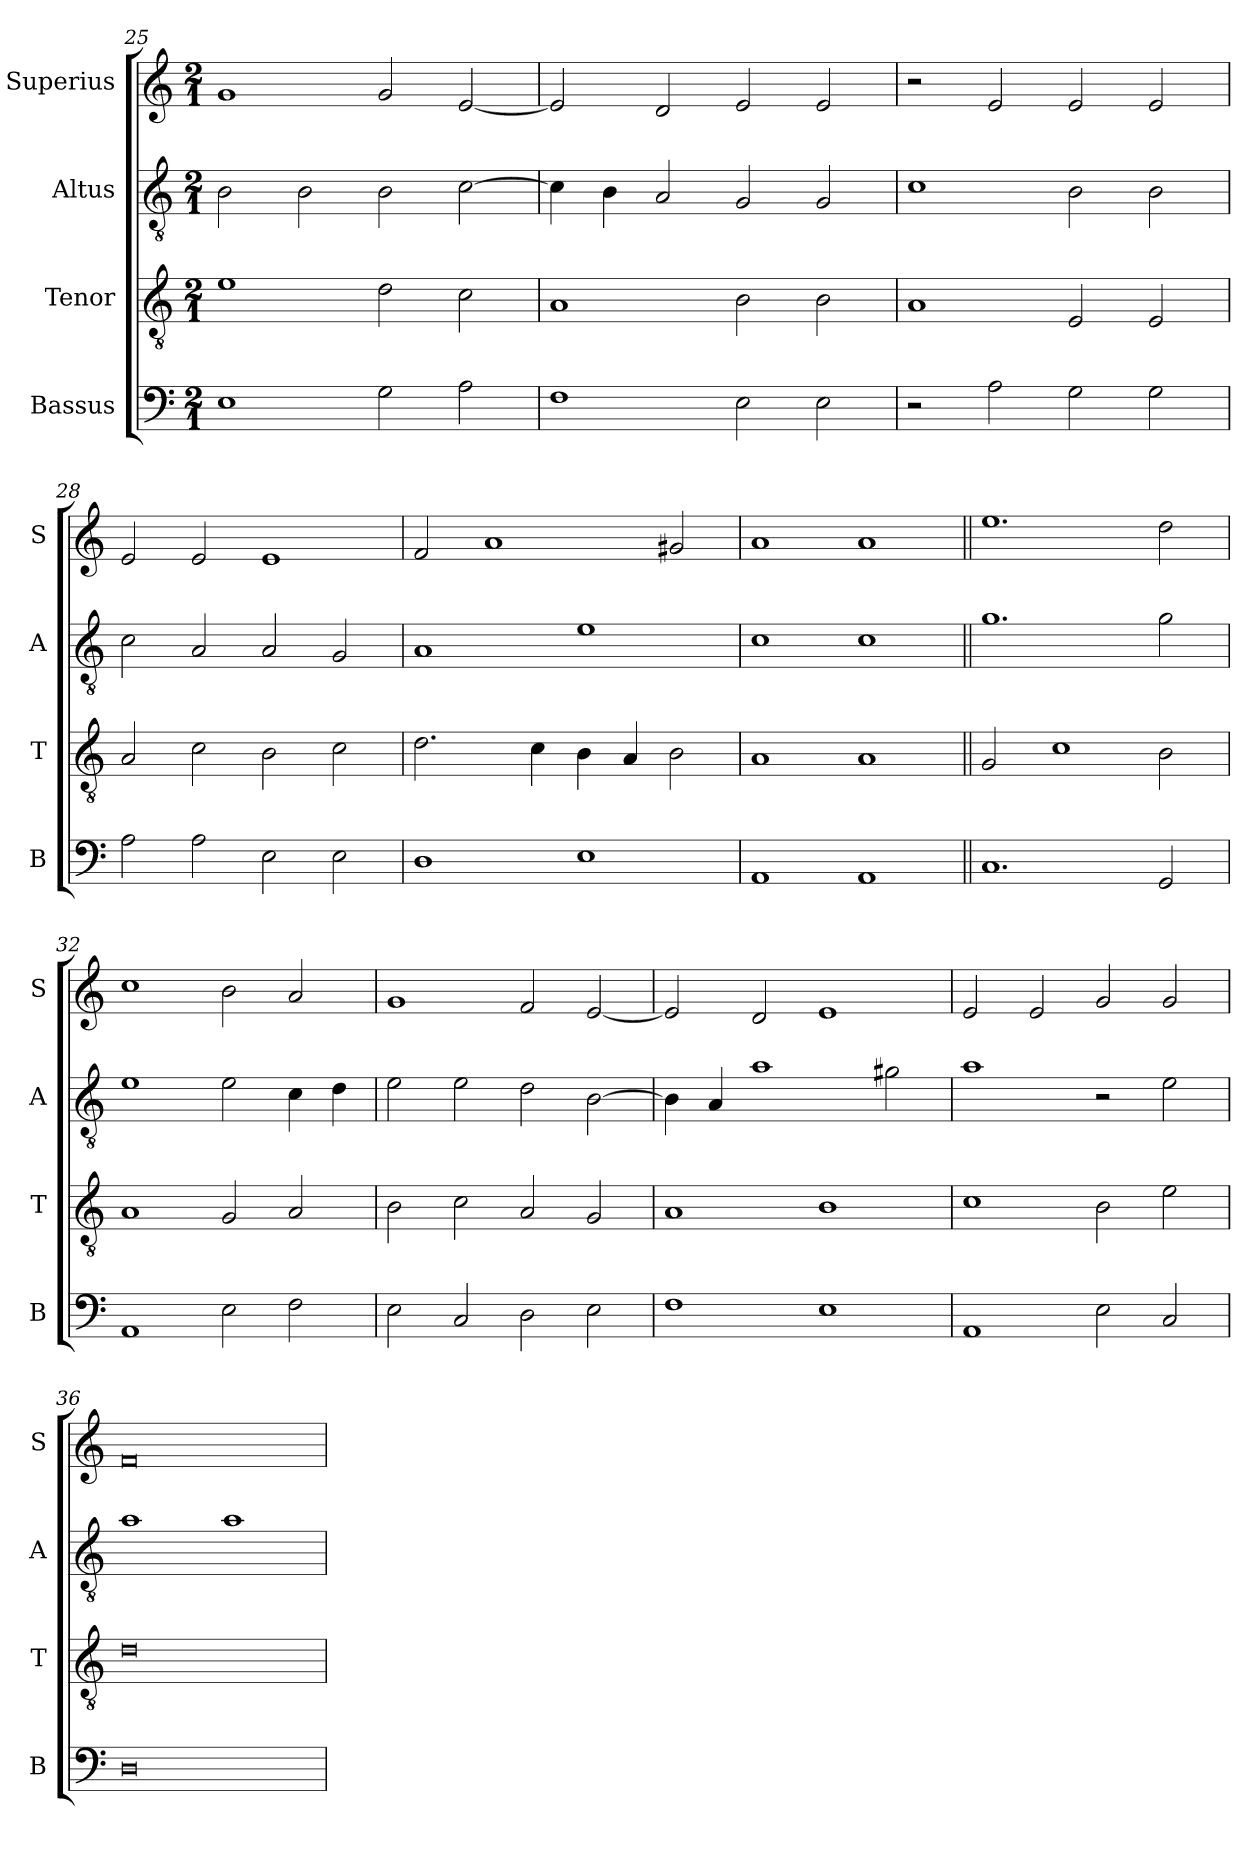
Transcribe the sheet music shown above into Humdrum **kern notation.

**kern	**kern	**kern	**kern
*part4	*part3	*part2	*part1
*staff4	*staff3	*staff2	*staff1
*I"Bassus	*I"Tenor	*I"Altus	*I"Superius
*I'B	*I'T	*I'A	*I'S
*clefF4	*clefGv2	*clefGv2	*clefG2
*k[]	*k[]	*k[]	*k[]
*C:	*C:	*C:	*C:
*M2/1	*M2/1	*M2/1	*M2/1
=25	=25	=25	=25
1E	1e	2B	1g
.	.	2B	.
2G	2d	2B	2g
2A	2c	[2c	[2e
=26	=26	=26	=26
1F	1A	4c]	2e]
.	.	4B	.
.	.	2A	2d
2E	2B	2G	2e
2E	2B	2G	2e
=27	=27	=27	=27
2r	1A	1c	2r
2A	.	.	2e
2G	2E	2B	2e
2G	2E	2B	2e
=28	=28	=28	=28
2A	2A	2c	2e
2A	2c	2A	2e
2E	2B	2A	1e
2E	2c	2G	.
=29	=29	=29	=29
1D	2.d	1A	2f
.	.	.	1a
.	4c	.	.
1E	4B	1e	.
.	4A	.	.
.	2B	.	2g#X
=30	=30	=30	=30
1AA	1A	1c	1a
1AA	1A	1c	1a
=31||	=31||	=31||	=31||
1.C	2G	1.g	1.ee
.	1c	.	.
2GG	2B	2g	2dd
=32	=32	=32	=32
1AA	1A	1e	1cc
2E	2G	2e	2b
2F	2A	4c	2a
.	.	4d	.
=33	=33	=33	=33
2E	2B	2e	1g
2C	2c	2e	.
2D	2A	2d	2f
2E	2G	[2B	[2e
=34	=34	=34	=34
1F	1A	4B]	2e]
.	.	4A	.
.	.	1a	2d
1E	1B	.	1e
.	.	2g#X	.
=35	=35	=35	=35
1AA	1c	1a	2e
.	.	.	2e
2E	2B	2r	2g
2C	2e	2e	2g
=36	=36	=36	=36
0D	0d	1a	0f
.	.	1a	.
=	=	=	=
*-	*-	*-	*-
